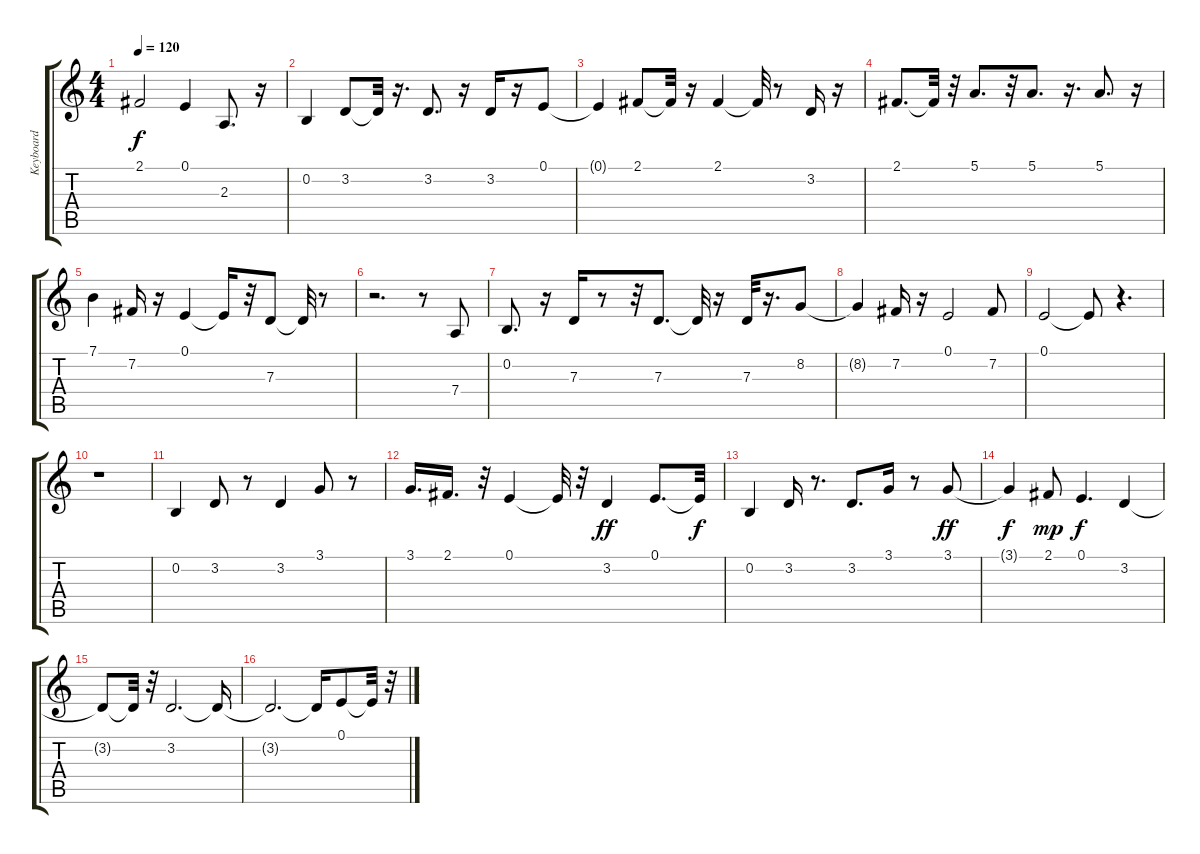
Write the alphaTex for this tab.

\track ("Keyboard" "Keyboard") {instrument fx4atmosphere}
\staff {score tabs}
\tuning (E4 B3 G3 D3 A2 E2) {hide}
\ts (4 4)
\tempo 120
\clef g2
\ks c
2.1.2{dy f} 0.1.4 2.3.8{d} r.16 |
0.2.4 3.2.8 3.2{t}.32 r.16{d} 3.2.8{d} r.16 3.2.16 r.16 0.1.8 |
0.1{t}.4 2.1.8 2.1{t}.32 r.16 2.1.4 2.1{t}.32 r.8 3.2.16 r.16 |
2.1.8{d} 2.1{t}.32 r.32 5.1.8{d} r.32 5.1.8{d} r.16{d} 5.1.8{d} r.16 |
7.1.4 7.2.16 r.16 0.1.4 0.1{t}.16 r.32 7.3.8 7.3{t}.32 r.8 |
r.2{d} r.8 7.4.8 |
0.2.8{d} r.16 7.3.16 r.8 r.32 7.3.8{d} 7.3{t}.32 r.16 7.3.32 r.16{d} 8.2.8 |
8.2{t}.4 7.2.16 r.16 0.1.2 7.2.8 |
0.1.2 0.1{t}.8 r.4{d} |
r.1 |
0.2.4 3.2.8 r.8 3.2.4 3.1.8 r.8 |
3.1.16{d} 2.1.16{d} r.32 0.1.4 0.1{t}.32 r.32 3.2.4{dy ff} 0.1.8{d} 0.1{t}.32{dy f} |
0.2.4 3.2.16 r.8{d} 3.2.8{d} 3.1.16 r.8 3.1.8{dy ff} |
3.1{t}.4{dy f} 2.1.8{dy mp} 0.1.4{d dy f} 3.2.4 |
3.2{t}.8 3.2{t}.32 r.32 3.2.2{d} 3.2{t}.16 |
3.2{t}.2{d} 3.2{t}.16 0.1.8 0.1{t}.32 r.32
